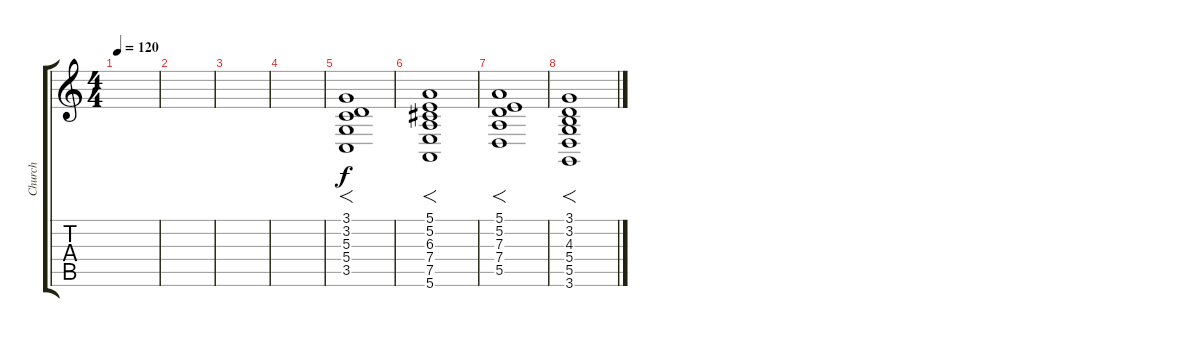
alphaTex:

\track ("Church" "Church") {instrument churchorgan}
\staff {score tabs}
\tuning (E4 B3 G3 D3 A2 E2) {hide}
\ts (4 4)
\tempo 120
\clef g2
\ks c
|
|
|
|
(3.1 3.2 5.3 5.4 3.5).1{f} |
(5.1 5.2 6.3 7.4 7.5 5.6).1{f} |
(5.1 5.2 7.3 7.4 5.5).1{f} |
(3.1 3.2 4.3 5.4 5.5 3.6).1{f}
